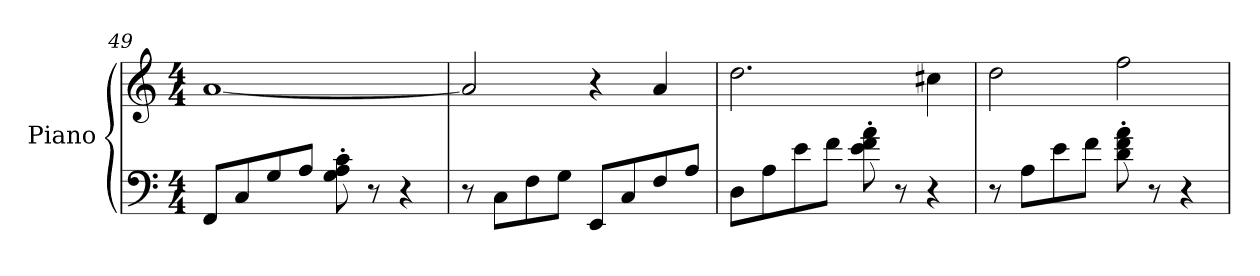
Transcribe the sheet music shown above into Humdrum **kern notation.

**kern	**kern
*part1	*part1
*staff2	*staff1
*I"Piano	*
*I'Pno.	*
*clefF4	*clefG2
*k[]	*k[]
*M4/4	*M4/4
=49	=49
8FF/L	[1a
8C/	.
8G/	.
8A/J	.
8G\' 8A\' 8c\'	.
8r	.
4r	.
=50	=50
8r	2a/]
8C\L	.
8F\	.
8G\J	.
8EE/L	4r
8C/	.
8F/	4a/
8A/J	.
=51	=51
8D\L	2.dd\
8A\	.
8e\	.
8f\J	.
8e\' 8f\' 8a\'	.
8r	.
4r	4cc#X\
=52	=52
8r	2dd\
8A\L	.
8e\	.
8f\J	.
8d\' 8f\' 8a\'	2ff\
8r	.
4r	.
=	=
*-	*-
